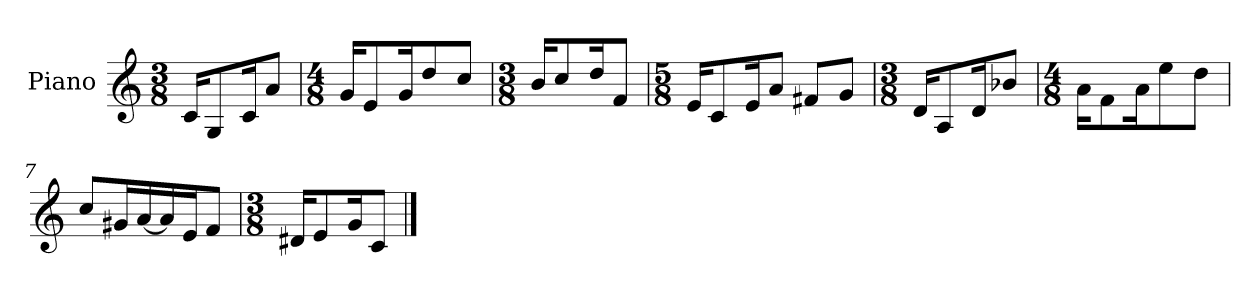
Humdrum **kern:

**kern
*part1
*staff1
*I"Piano
*I'Pno
*clefG2
*k[]
*M3/8
=1
16c/KL
8G/
16c/K
8a/J
=2
*M4/8
16g/KL
8e/
16g/K
8dd/
8cc/J
=3
*M3/8
16b/KL
8cc/
16dd/K
8f/J
=4
*M5/8
16e/KL
8c/
16e/K
8a/J
8f#X/L
8g/J
=5
*M3/8
16d/KL
8A/
16d/K
8b-X/J
=6
*M4/8
16a\KL
8f\
16a\K
8ee\
8dd\J
=7
8cc/L
16g#X/L
[16a/
16a/]
16e/J
8f/J
=8
*M3/8
16d#X/KL
8e/
16g/K
8c/J
==
*-
